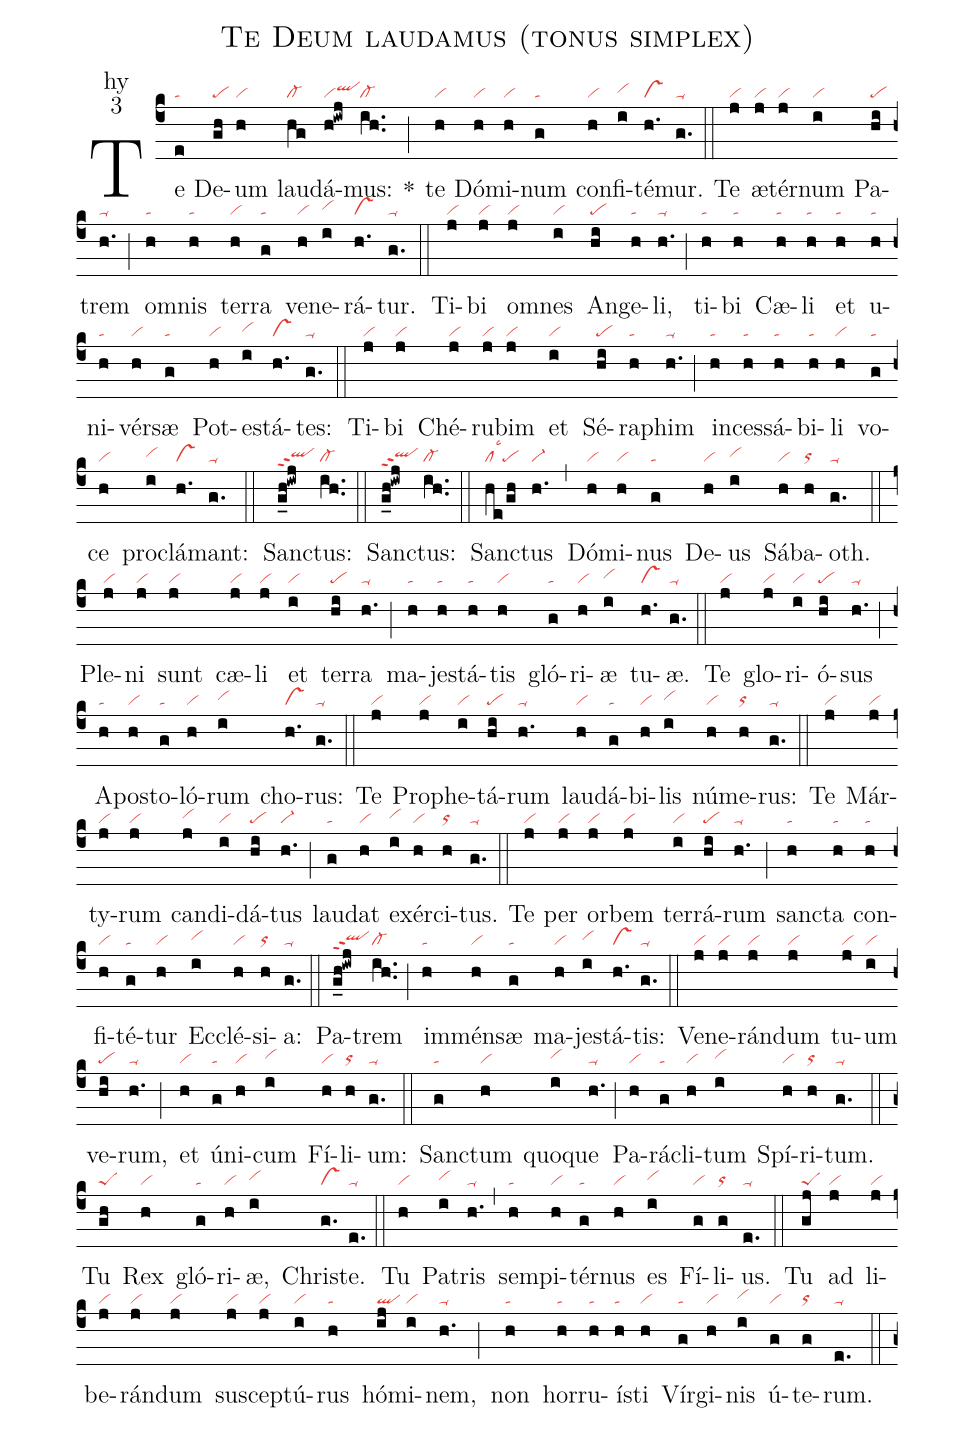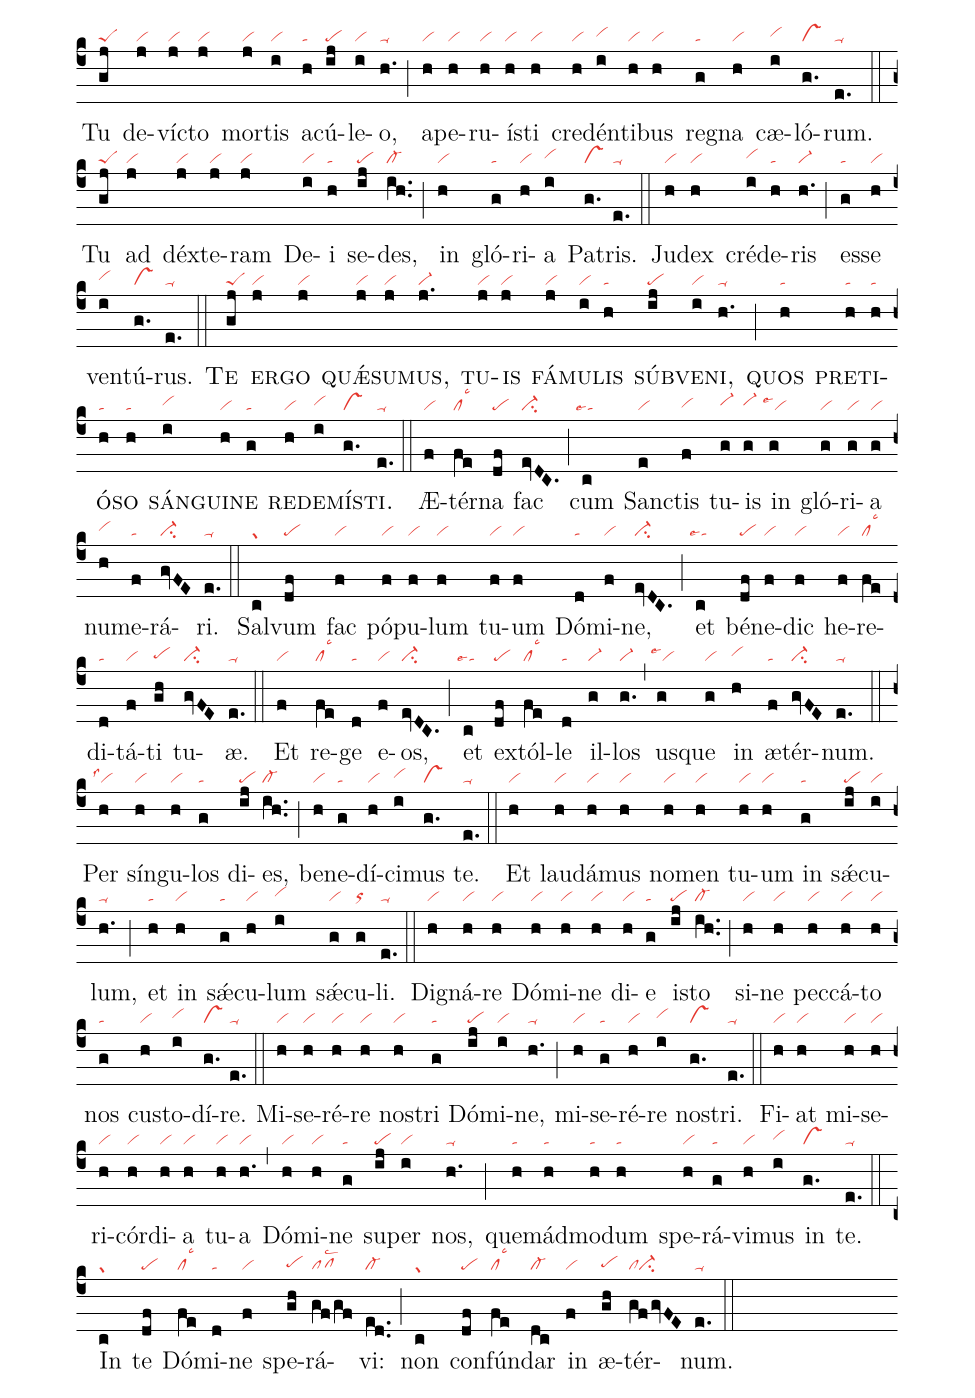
name:Te Deum laudamus (tonus simplex);
office-part:hy;
mode:3;
nabc-lines:1;
%%
(c4) Te(e|ta) De(gh|pe)um(h|vi) lau(hg|cl-)dá(h!iwj|viqlhi)mus:(ih..|cl-) <sp>*</sp>(;) te(h|vi) Dó(h|vi)mi(h|vi)num(g|ta) con(h|vi)fi(i|vihh)té(h.|vs)mur.(g.|ta-) (::)
Te(j|vi) æ(j|vi)tér(j|vi)num(i|vi) Pa(hi|pe)trem(h.|ta-) (;) om(h|ta)nis(h|ta) ter(h|vi)ra(g|ta) ve(h|vi)ne(i|vihh)rá(h.|vs)tur.(g.|ta-) (::)
Ti(j|vi)bi(j|vi) om(j|vi)nes(i|vi) An(hi|pe)ge(h|ta)li,(h.|ta-) (;) ti(h|ta)bi(h|ta) Cæ(h|ta)li(h|ta) et(h|ta) u(h|ta)ni(h|ta)vér(h|vi)sæ(g|ta) Pot(h|vi)e(i|vihh)stá(h.|vs)tes:(g.|ta-) (::)
Ti(j|vi)bi(j|vi) Ché(j|vi)ru(j|vi)bim(j|vi) et(i|vi) Sé(hi|pe)ra(h|ta)phim(h.|ta-) (;) in(h|ta)ces(h|ta)sá(h|ta)bi(h|ta)li(h|vi) vo(g|ta)ce(h|vi) pro(i|vihh)clá(h.|vs)mant:(g.|ta-) (::)
Sanc(g_h!iwj|qlhhppt2)tus:(ih..|cl-) (::)
Sanc(g_h!iwj|qlhhppt2)tus:(ih..|cl-) (::)
Sanc(he/gh|cllsc3pe)tus(h.|vi-) (,) Dó(h|vi)mi(h|vi)nus(g|ta) De(h|vi)us(i|vihh) Sá(h|vi)ba(h|orhg)oth.(g.|ta-) (::)
Ple(j|vi)ni(j|vi) sunt(j|vi) cæ(j|vi)li(j|vi) et(i|vi) ter(hi|pe)ra(h.|ta-) (;) ma(h|ta)je(h|ta)stá(h|ta)tis(h|vi) gló(g|ta)ri(h|vi)æ(i|vihh) tu(h.|vs)æ.(g.|ta-) (::)
Te(j|vi) glo(j|vi)ri(i|vi)ó(hi|pe)sus(h.|ta-) (;) A(h|ta)po(h|vi)sto(g|ta)ló(h|vi)rum(i|vihh) cho(h.|vs)rus:(g.|ta-) (::)
Te(j|vi) Pro(j|vi)phe(i|vi)tá(hi|pe)rum(h.|ta-) (;|) lau(h|vi)dá(g|ta)bi(h|vi)lis(i|vihh) nú(h|vi)me(h|orhg)rus:(g.|ta-) (::)
Te(j|vi) Már(j|vi)ty(j|vi)rum(j|vi) can(j|vihh)di(i|vi)dá(hi|pe)tus(h.|vi-) (;) lau(g|ta)dat(h|vi) ex(i|vihh)ér(h|vi)ci(h|orhg)tus.(g.|ta-) (::)
Te(j|vi) per(j|vi) or(j|vi)bem(j|vi) ter(i|vi)rá(hi|pe)rum(h.|ta-) (;) sanc(h|ta)ta(h|ta) con(h|ta)fi(h|vi)té(g|ta)tur(h|vi) Ec(i|vihh)clé(h|vi)si(h|orhg)a:(g.|ta-) (::)
Pa(g_h!iwj|qlhhppt2)trem(ih..|cl-) (;) im(h|ta)mén(h|vi)sæ(g|ta) ma(h|vi)je(i|vihh)stá(h.|vs)tis:(g.|ta-) (::)
Ve(j|vi)ne(j|vi)rán(j|vi)dum(j|vi) tu(j|vi)um(i|vi) ve(hi|pe)rum,(h.|ta-) (;) et(h|vi) ú(g|ta)ni(h|vi)cum(i|vihh) Fí(h|vi)li(h|orhg)um:(g.|ta-) (::)
Sanc(g|ta)tum(h|vi) quo(i|vihh)que(h.|ta-) (;) Pa(h|vi)rá(g|ta)cli(h|vi)tum(i|vihh) Spí(h|vi)ri(h|orhg)tum.(g.|ta-) (::)
Tu(gh|peS) Rex(h|vi) gló(g|ta)ri(h|vi)æ,(i|vihh) Chri(g.|vs)ste.(e.|ta-) (::)
Tu(h|vi) Pa(i|vihh)tris(h.|ta-) (,) sem(h|ta)pi(h|vi)tér(g|ta)nus(h|vi) es(i|vihh) Fí(g|vi)li(g|orhg)us.(e.|ta-) (::)
Tu(gj|peS) ad(j|vi) li(j|vi)be(j|vi)rán(j|vi)dum(j|vi) su(j|vi)scep(j|vi)tú(i|vi)rus(h|ta) hó(ij|ql)mi(i|vi)nem,(h.|ta-) (;) non(h|ta) hor(h|ta)ru(h|ta)í(h|ta)sti(h|vi) Vír(g|ta)gi(h|vi)nis(i|vihh) ú(g|vi)te(g|orhg)rum.(e.|ta-) (::)
Tu(gj|peS) de(j|vi)víc(j|vi)to(j|vi) mor(j|vi)tis(i|vi) a(h|ta)cú(ij|pe)le(i|vi)o,(h.|ta-) (;) a(h|vi)pe(h|vi)ru(h|vi)í(h|vi)sti(h|vi) cre(h|vi)dén(i|vihh)ti(h|vi)bus(h|vi) re(g|ta)gna(h|vi) cæ(i|vihh)ló(g.|vs)rum.(e.|ta-) (::)
Tu(gj|peS) ad(j|vi) déx(j|vi)te(j|vi)ram(j|vi) De(i|vi)i(h|ta) se(ij|pe)des,(ih..|cl-) (;) in(h|vi) gló(g|ta)ri(h|vi)a(i|vihh) Pa(g.|vs)tris.(e.|ta-) (::)
Ju(h|vi)dex(h|vi) cré(i|vihh)de(h|ta)ris(h.|vi-) (;) es(g|ta)se(h|vi) ven(i|vihh)tú(g.|vs)rus.(e.|ta-) (::)
<sc>Te(gj|peS) er(j|vi)go(j|vi) quǽ(j|vi)su(j|vi)mus,(j.|vi-) tu(j|vi)is(j|vi) fá(j|vi)mu(i|vi)lis(h|ta) súb(ij|pe)ve(i|vi)ni,(h.|ta-) (;) quos(h|ta) pre(h|ta)ti(h|ta)ó(h|ta)so(h|ta) sán(i|vihh)gui(h|vi)ne(g|ta) red(h|vi)e(i|vihh)mí(g.|vs)sti.</sc>(e.|ta-) (::)
Æ(f|vi)tér(fe|cllsc3)na(df|pe) fac(evDC.|ci-) (;) cum(c|``talse1) Sanc(e|vi)tis(f|vihg) tu(g|vi-hh)is(g|vi-hh) in(g|``vilse1) gló(g|vi)ri(g|vi)a(g|vi) nu(h|vihh)me(f|ta)rá(gvFE|ci-)ri.(e.|ta-) (::)
Sal(c|gr)vum(df|pe) fac(f|vi) pó(f|vi)pu(f|vi)lum(f|vi) tu(f|vi)um(f|vi) Dó(d|ta)mi(f|vi)ne,(evDC.|ci-) (;) et(c|``talse1) bé(df|pe)ne(f|vi)dic(f|vi) he(f|vi)re(fe|cllsc3)di(d|ta)tá(f|vi)ti(gh|pehg) tu(gvFE|ci-)æ.(e.|ta-) (::)
Et(f|vi) re(fe|cllsc3)ge(d|ta) e(f|vi)os,(evDC.|ci-) (;) et(c|``talse1) ex(df|pe)tól(fe|cllsc3)le(d|ta) il(g|vi-)los(g.|vi-) (,) us(g|``vilse1)que(g|vi) in(h|vihh) æ(f|ta)tér(gvFE|ci-)num.(e.|ta-) (::)
Per(h|``vilss1) sín(h|vi)gu(h|vi)los(g|ta) di(ij|pe)es,(ih..|cl-) (;) be(h|vi)ne(g|ta)dí(h|vi)ci(i|vihh)mus(g.|vs) te.(e.|ta-) (::)
Et(h|vi) lau(h|vi)dá(h|vi)mus(h|vi) no(h|vi)men(h|vi) tu(h|vi)um(h|vi) in(g|ta) sǽ(ij|pe)cu(i|vi)lum,(h.|ta-) (;) et(h|ta) in(h|vi) sǽ(g|ta)cu(h|vi)lum(i|vihh) sǽ(g|vi)cu(g|orhg)li.(e.|ta-) (::)
Di(h|vi)gná(h|vi)re(h|vi) Dó(h|vi)mi(h|vi)ne(h|vi) di(h|vi)e(g|ta) i(ij|pe)sto(ih..|cl-) (;) si(h|vi)ne(h|vi) pec(h|vi)cá(h|vi)to(h|vi) nos(g|ta) cu(h|vi)sto(i|vihh)dí(g.|vs)re.(e.|ta-) (::)
Mi(h|vi)se(h|vi)ré(h|vi)re(h|vi) no(h|vi)stri(g|ta) Dó(ij|pe)mi(i|vi)ne,(h.|ta-) (;) mi(h|vi)se(g|ta)ré(h|vi)re(i|vihh) no(g.|vs)stri.(e.|ta-) (::)
Fi(h|vi)at(h|vi) mi(h|vi)se(h|vi)ri(h|vi)cór(h|vi)di(h|vi)a(h|vi) tu(h|vi)a(h.|vi) (,) Dó(h|vi)mi(h|vi)ne(g|ta) su(ij|pe)per(i|vi) nos,(h.|ta-) (;) quem(h|ta)ád(h|ta)mo(h|ta)dum(h|ta) spe(h|vi)rá(g|ta)vi(h|vi)mus(i|vihh) in(g.|vs) te.(e.|ta-) (::)
In(c|gr) te(df|pe) Dó(fe|cllsc3)mi(d|ta)ne(f|vi) spe(gh|pehg)rá(gf/gf|pflsc2)vi:(ed..|cl-) (;) non(c|gr) con(df|pe)fún(fe|cllsc3)dar(dc|cl-) in(f|vi) æ(gh|pehg)tér(gfgvFE|clci-)num.(e.|ta-) (::)
